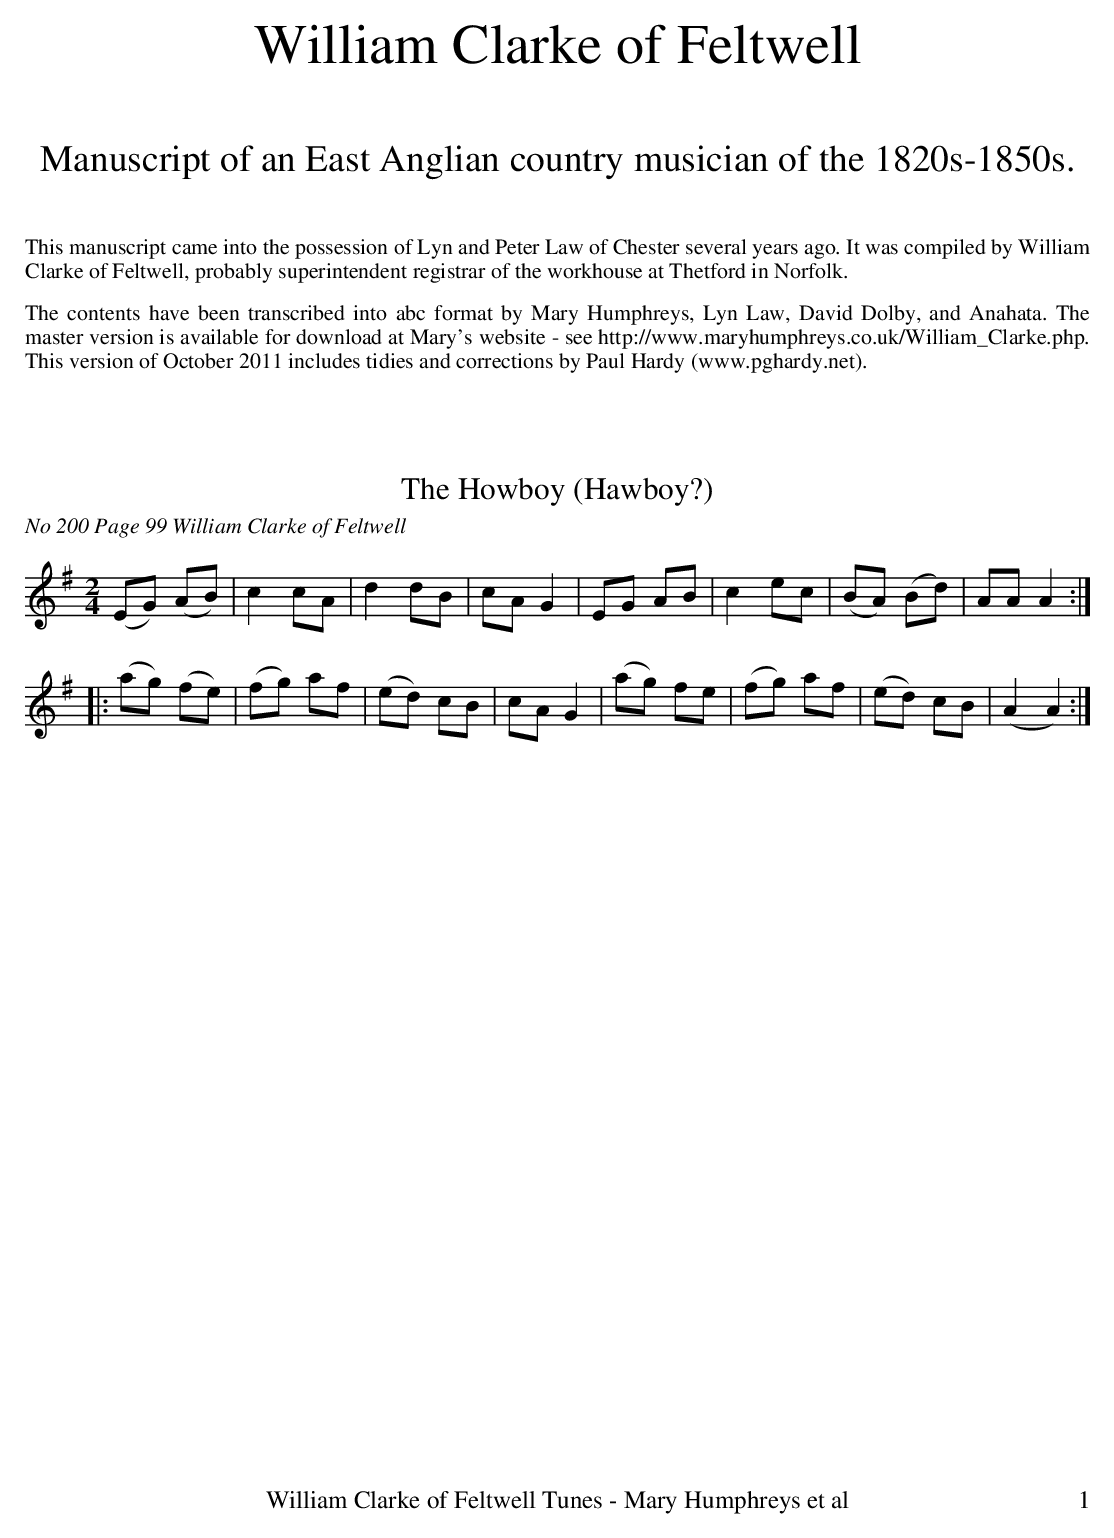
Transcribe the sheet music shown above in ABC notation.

X:1
T:The Howboy (Hawboy?)
O:No 200 Page 99 William Clarke of Feltwell
M:2/4
L:1/8
K:G
(EG) (AB)|c2cA|d2dB|cAG2|EG AB|c2ec|(BA)( Bd)|AAA2:|
|:(ag) (fe)|(fg) af|(ed) cB|cAG2|(ag) fe|(fg) af|(ed) cB|(A2A2):|
